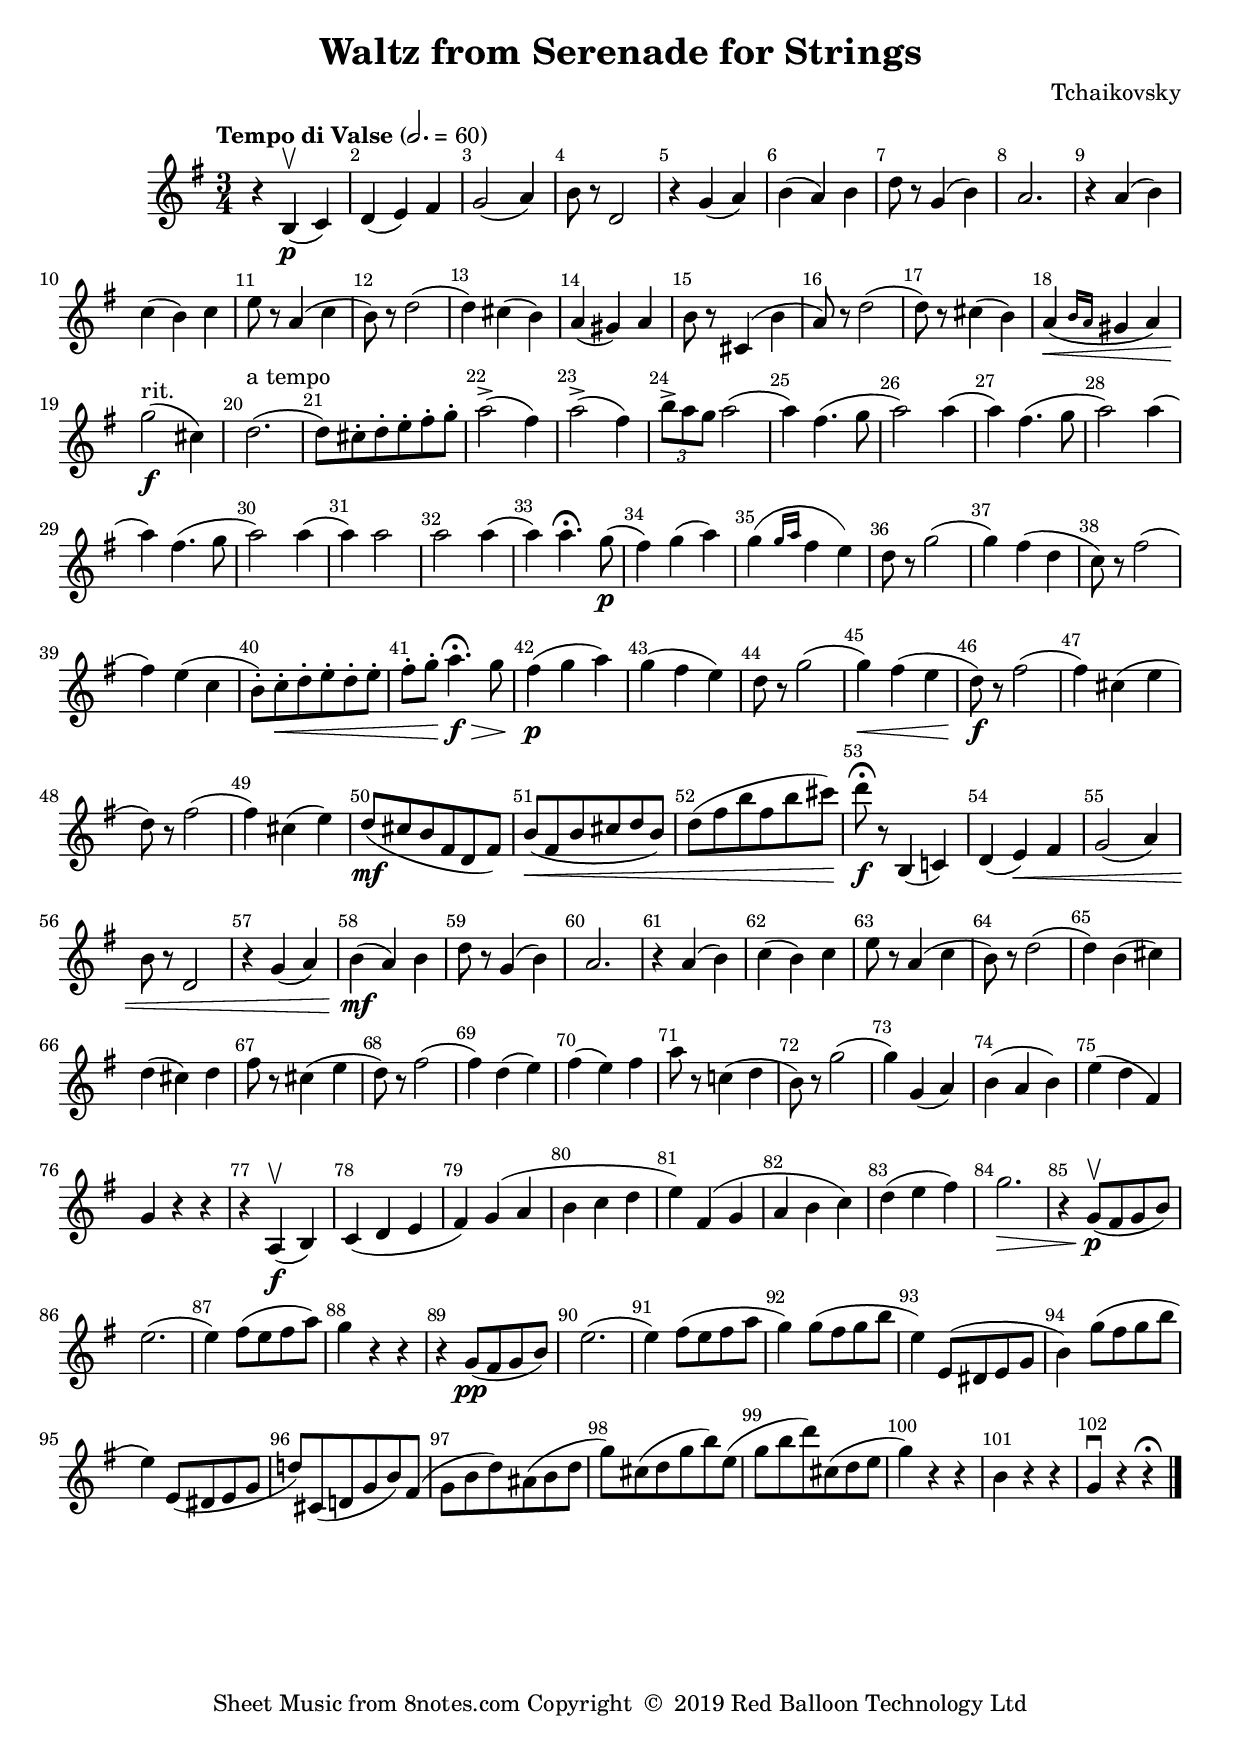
\version "2.18.2"
\header{
  title = "Waltz from Serenade for Strings"
  arranger = "Tchaikovsky"
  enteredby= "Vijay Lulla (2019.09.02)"
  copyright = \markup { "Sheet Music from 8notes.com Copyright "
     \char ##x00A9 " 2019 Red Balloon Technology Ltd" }
}

\layout {
  \context {
    \Score
      \override BarNumber.break-visibility = ##(#f #t #t)
      \override MultiMeasureRest.expand-limit = #1
      %% \override SpacingSpanner.base-shortest-duration = #(ly:make-moment 1/20)
  }
}

voiceconsts = {
  \key g \major
  \numericTimeSignature
  \compressFullBarRests
  \tempo "Tempo di Valse" 2. = 60
}

%% showLastLength = R1*8 %% last few measures %% Comment to typeset whole score

\book {
  \score {
    \new Staff {
      \new Voice {
        \relative c' {
          \voiceconsts
          %% \set Score.markFormatter = #format-mark-circle-numbers
          \time 3/4 \clef treble
          r4 b4(\p\upbow c4) | d4( e4) fis4 | g2( a4) | b8 r8 d,2 |
          r4 g4( a4) | b4( a4) b4 | d8 r8 g,4( b4) | a2. | \barNumberCheck #9
          r4 a4( b4) | c4( b4) c4 | e8 r8 a,4( c4 | b8) r8 d2( | d4) cis4( b4) |
          a4( gis4) a4 | b8 r8 cis,4( b'4 | a8) r8 d2( | d8) r8 cis4( b4) |
          a4(\<\grace { b16 a16 } gis4 a4) | g'2(\f^"rit." cis,4) |\barNumberCheck #20
          d2.(^"a tempo" | d8) cis8-. d8-. e8-. fis8-. g8-. | a2->( fis4) |
          a2->( fis4) | \tuplet 3/2 4 { b8-> a8 g8 } a2( | a4) fis4.( g8 |
          a2) a4( | a4) fis4.( g8 | \barNumberCheck #28 a2) a4( | a4) fis4.( g8 |
          a2) a4( a4) a2 | a2 a4( | a4) a4.\fermata g8(\p | fis4) g4( a4) |
          g4(\grace { g16 a16 } fis4 e4) | \barNumberCheck #36
          d8 r8 g2( | g4) fis4( d4 | c8) r8 fis2( | fis4) e4( c4 |
          b8-.) c8-.\< d8-. e8-. d8-. e8-. | fis8-. g8-. a4.\fermata\f\> g8 |
          fis4(\p g4 a4) | \barNumberCheck #43 g4( fis4 e4) | d8 r8 g2( |
          g4)\< fis4( e4 | d8)\f r8 fis2( | fis4) cis4( e4 | d8) r8 fis2( |
          fis4) cis4( e4) | d8(\mf cis8 b8 fis8 d8 fis8) |
          b8(\< fis8 b8 cis8 d8 b8) | d8( fis8 b8 fis8 b8 cis8) |
          d8\fermata\f r8 b,,4( c!4) | d4( e4)\< fis4 | g2( a4) | \barNumberCheck #56
          b8 r8 d,2 | r4 g4( a4) | b4(\mf a4) b4 | d8 r8 g,4( b4) |
          a2. | r4 a4( b4) | c4( b4) c4 | e8 r8 a,4( c4 | \barNumberCheck #64
          b8) r8 d2( | d4) b4( cis4) | d4( cis4) d4 | fis8 r8 cis4( e4 |
          d8) r8 fis2( | fis4) d4( e4) | fis4( e4) fis4 | \barNumberCheck #71
          a8 r8 c,!4( d4 | b8) r8 g'2( | g4) g,4( a4) | b4( a4 b4) |
          e4( d4 fis,4) | g4 r4 r4 | r4 a,4\f(\upbow b4) | c4( d4 e4 |
          \barNumberCheck #79
          fis4) g4( a4 | b4 c4 d4 | e4) fis,4( g4 | a4 b4 c4) | d4( e4 fis4) |
          g2.\> | r4 g,8(\p\upbow fis8 g8 b8) | e2.( | e4) fis8( e8 fis8 a8) |
          \barNumberCheck #88
          g4 r4 r4 | r4 g,8(\pp fis8 g8 b8) | e2.( | e4) fis8( e8 fis8 a8 |
          g4) g8( fis8 g8 b8 | e,4) e,8( dis8 e8 g8 | \barNumberCheck #94
          b4) g'8( fis8 g8 b8 | e,4) e,8( dis8 e8 g8 | d'!8) cis,8( d!8 g8 b8) fis8( |
          g8 b8 d8) ais8( b8 d8 | \barNumberCheck #98 g8) cis,8( d8 g8 b8) e,8( |
          g8 b8 d8) cis,8( d8 e8 | g4) r4 r4 | b,4 r4 r4 | g4\downbow r4
          r4\fermata \bar"|."
        }
      }
    }
  }
}

